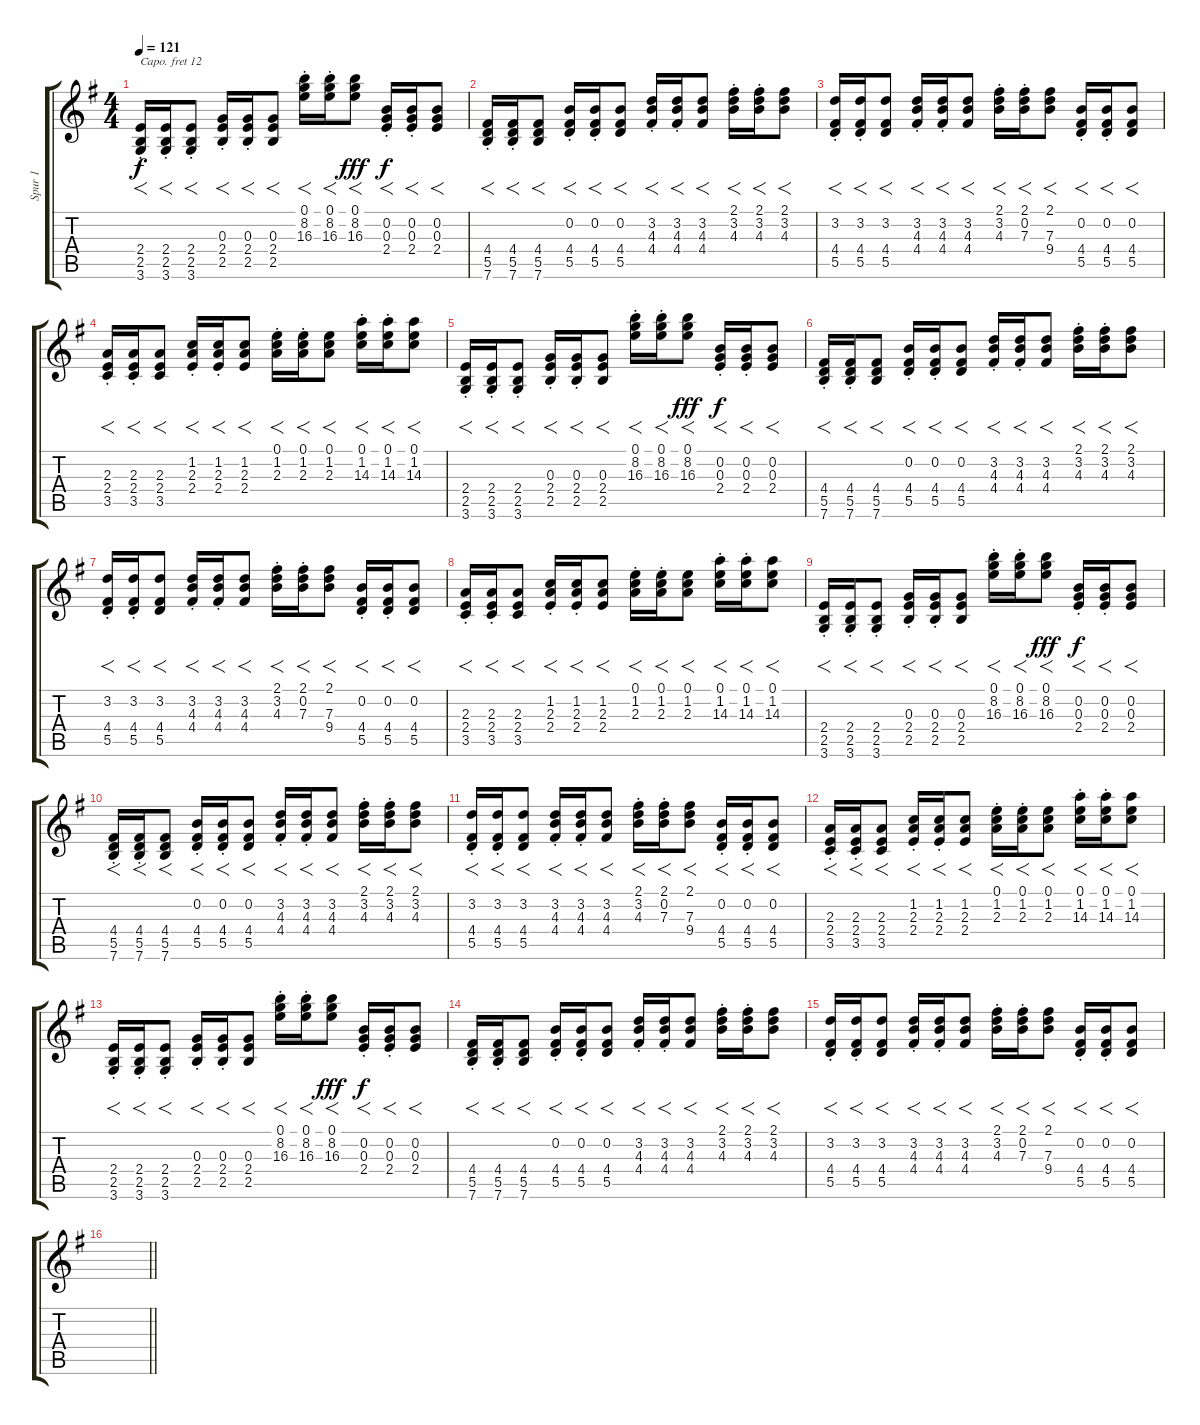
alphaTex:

\track ("Spur 1" "Spur 1") {instrument lead2sawtooth}
\staff {score tabs}
\capo 12
\tuning (E4 B3 G3 D3 A2 E2) {hide}
\ts (4 4)
\tempo 121
\clef g2
\ks g
(2.4{st} 2.5{st} 3.6{st}).16{f dy f} (2.4{st} 2.5{st} 3.6).16{f} (2.4 2.5 3.6{st}).8{f} (0.3{st} 2.4{st} 2.5{st}).16{f} (0.3{st} 2.4{st} 2.5{st}).16{f} (0.3 2.4 2.5).8{f} (0.1{st} 8.2{st} 16.3{st}).16{f} (0.1{st} 8.2{st} 16.3{st}).16{f} (0.1 8.2 16.3).8{f dy fff} (0.2{st} 0.3{st} 2.4{st}).16{f dy f} (0.2{st} 0.3{st} 2.4{st}).16{f} (0.2 0.3 2.4).8{f} |
(4.4 5.5{st} 7.6{st}).16{f} (4.4 5.5{st} 7.6{st}).16{f} (4.4 5.5 7.6).8{f} (0.2 4.4{st} 5.5{st}).16{f} (0.2 4.4{st} 5.5{st}).16{f} (0.2 4.4 5.5).8{f} (3.2{st} 4.3 4.4{st}).16{f} (3.2{st} 4.3 4.4{st}).16{f} (3.2 4.3 4.4).8{f} (2.1{st} 3.2{st} 4.3{st}).16{f} (2.1{st} 3.2{st} 4.3{st}).16{f} (2.1 3.2 4.3).8{f} |
(3.2{st} 4.4{st} 5.5{st}).16{f} (3.2{st} 4.4{st} 5.5{st}).16{f} (3.2 4.4 5.5).8{f} (3.2{st} 4.3 4.4{st}).16{f} (3.2{st} 4.3 4.4{st}).16{f} (3.2 4.3 4.4).8{f} (2.1{st} 3.2{st} 4.3{st}).16{f} (2.1{st} 0.2{st} 7.3{st}).16{f} (2.1 7.3 9.4).8{f} (0.2 4.4{st} 5.5{st}).16{f} (0.2 4.4{st} 5.5{st}).16{f} (0.2 4.4 5.5).8{f} |
(2.3{st} 2.4{st} 3.5{st}).16{f} (2.3{st} 2.4{st} 3.5{st}).16{f} (2.3 2.4 3.5).8{f} (1.2{st} 2.3{st} 2.4{st}).16{f} (1.2{st} 2.3{st} 2.4{st}).16{f} (1.2 2.3 2.4).8{f} (0.1{st} 1.2{st} 2.3{st}).16{f} (0.1{st} 1.2{st} 2.3{st}).16{f} (0.1 1.2 2.3).8{f} (0.1{st} 1.2{st} 14.3{st}).16{f} (0.1{st} 1.2{st} 14.3{st}).16{f} (0.1 1.2 14.3).8{f} |
(2.4{st} 2.5{st} 3.6{st}).16{f} (2.4{st} 2.5{st} 3.6).16{f} (2.4 2.5 3.6{st}).8{f} (0.3{st} 2.4{st} 2.5{st}).16{f} (0.3{st} 2.4{st} 2.5{st}).16{f} (0.3 2.4 2.5).8{f} (0.1{st} 8.2{st} 16.3{st}).16{f} (0.1{st} 8.2{st} 16.3{st}).16{f} (0.1 8.2 16.3).8{f dy fff} (0.2{st} 0.3{st} 2.4{st}).16{f dy f} (0.2{st} 0.3{st} 2.4{st}).16{f} (0.2 0.3 2.4).8{f} |
(4.4 5.5{st} 7.6{st}).16{f} (4.4 5.5{st} 7.6{st}).16{f} (4.4 5.5 7.6).8{f} (0.2 4.4{st} 5.5{st}).16{f} (0.2 4.4{st} 5.5{st}).16{f} (0.2 4.4 5.5).8{f} (3.2{st} 4.3 4.4{st}).16{f} (3.2{st} 4.3 4.4{st}).16{f} (3.2 4.3 4.4).8{f} (2.1{st} 3.2{st} 4.3{st}).16{f} (2.1{st} 3.2{st} 4.3{st}).16{f} (2.1 3.2 4.3).8{f} |
(3.2{st} 4.4{st} 5.5{st}).16{f} (3.2{st} 4.4{st} 5.5{st}).16{f} (3.2 4.4 5.5).8{f} (3.2{st} 4.3 4.4{st}).16{f} (3.2{st} 4.3 4.4{st}).16{f} (3.2 4.3 4.4).8{f} (2.1{st} 3.2{st} 4.3{st}).16{f} (2.1{st} 0.2{st} 7.3{st}).16{f} (2.1 7.3 9.4).8{f} (0.2 4.4{st} 5.5{st}).16{f} (0.2 4.4{st} 5.5{st}).16{f} (0.2 4.4 5.5).8{f} |
(2.3{st} 2.4{st} 3.5{st}).16{f} (2.3{st} 2.4{st} 3.5{st}).16{f} (2.3 2.4 3.5).8{f} (1.2{st} 2.3{st} 2.4{st}).16{f} (1.2{st} 2.3{st} 2.4{st}).16{f} (1.2 2.3 2.4).8{f} (0.1{st} 1.2{st} 2.3{st}).16{f} (0.1{st} 1.2{st} 2.3{st}).16{f} (0.1 1.2 2.3).8{f} (0.1{st} 1.2{st} 14.3{st}).16{f} (0.1{st} 1.2{st} 14.3{st}).16{f} (0.1 1.2 14.3).8{f} |
(2.4{st} 2.5{st} 3.6{st}).16{f} (2.4{st} 2.5{st} 3.6).16{f} (2.4 2.5 3.6{st}).8{f} (0.3{st} 2.4{st} 2.5{st}).16{f} (0.3{st} 2.4{st} 2.5{st}).16{f} (0.3 2.4 2.5).8{f} (0.1{st} 8.2{st} 16.3{st}).16{f} (0.1{st} 8.2{st} 16.3{st}).16{f} (0.1 8.2 16.3).8{f dy fff} (0.2{st} 0.3{st} 2.4{st}).16{f dy f} (0.2{st} 0.3{st} 2.4{st}).16{f} (0.2 0.3 2.4).8{f} |
(4.4 5.5{st} 7.6{st}).16{f} (4.4 5.5{st} 7.6{st}).16{f} (4.4 5.5 7.6).8{f} (0.2 4.4{st} 5.5{st}).16{f} (0.2 4.4{st} 5.5{st}).16{f} (0.2 4.4 5.5).8{f} (3.2{st} 4.3 4.4{st}).16{f} (3.2{st} 4.3 4.4{st}).16{f} (3.2 4.3 4.4).8{f} (2.1{st} 3.2{st} 4.3{st}).16{f} (2.1{st} 3.2{st} 4.3{st}).16{f} (2.1 3.2 4.3).8{f} |
(3.2{st} 4.4{st} 5.5{st}).16{f} (3.2{st} 4.4{st} 5.5{st}).16{f} (3.2 4.4 5.5).8{f} (3.2{st} 4.3 4.4{st}).16{f} (3.2{st} 4.3 4.4{st}).16{f} (3.2 4.3 4.4).8{f} (2.1{st} 3.2{st} 4.3{st}).16{f} (2.1{st} 0.2{st} 7.3{st}).16{f} (2.1 7.3 9.4).8{f} (0.2 4.4{st} 5.5{st}).16{f} (0.2 4.4{st} 5.5{st}).16{f} (0.2 4.4 5.5).8{f} |
(2.3{st} 2.4{st} 3.5{st}).16{f} (2.3{st} 2.4{st} 3.5{st}).16{f} (2.3 2.4 3.5).8{f} (1.2{st} 2.3{st} 2.4{st}).16{f} (1.2{st} 2.3{st} 2.4{st}).16{f} (1.2 2.3 2.4).8{f} (0.1{st} 1.2{st} 2.3{st}).16{f} (0.1{st} 1.2{st} 2.3{st}).16{f} (0.1 1.2 2.3).8{f} (0.1{st} 1.2{st} 14.3{st}).16{f} (0.1{st} 1.2{st} 14.3{st}).16{f} (0.1 1.2 14.3).8{f} |
(2.4{st} 2.5{st} 3.6{st}).16{f} (2.4{st} 2.5{st} 3.6).16{f} (2.4 2.5 3.6{st}).8{f} (0.3{st} 2.4{st} 2.5{st}).16{f} (0.3{st} 2.4{st} 2.5{st}).16{f} (0.3 2.4 2.5).8{f} (0.1{st} 8.2{st} 16.3{st}).16{f} (0.1{st} 8.2{st} 16.3{st}).16{f} (0.1 8.2 16.3).8{f dy fff} (0.2{st} 0.3{st} 2.4{st}).16{f dy f} (0.2{st} 0.3{st} 2.4{st}).16{f} (0.2 0.3 2.4).8{f} |
(4.4 5.5{st} 7.6{st}).16{f} (4.4 5.5{st} 7.6{st}).16{f} (4.4 5.5 7.6).8{f} (0.2 4.4{st} 5.5{st}).16{f} (0.2 4.4{st} 5.5{st}).16{f} (0.2 4.4 5.5).8{f} (3.2{st} 4.3 4.4{st}).16{f} (3.2{st} 4.3 4.4{st}).16{f} (3.2 4.3 4.4).8{f} (2.1{st} 3.2{st} 4.3{st}).16{f} (2.1{st} 3.2{st} 4.3{st}).16{f} (2.1 3.2 4.3).8{f} |
(3.2{st} 4.4{st} 5.5{st}).16{f} (3.2{st} 4.4{st} 5.5{st}).16{f} (3.2 4.4 5.5).8{f} (3.2{st} 4.3 4.4{st}).16{f} (3.2{st} 4.3 4.4{st}).16{f} (3.2 4.3 4.4).8{f} (2.1{st} 3.2{st} 4.3{st}).16{f} (2.1{st} 0.2{st} 7.3{st}).16{f} (2.1 7.3 9.4).8{f} (0.2 4.4{st} 5.5{st}).16{f} (0.2 4.4{st} 5.5{st}).16{f} (0.2 4.4 5.5).8{f} |
\barLineRight lightlight
